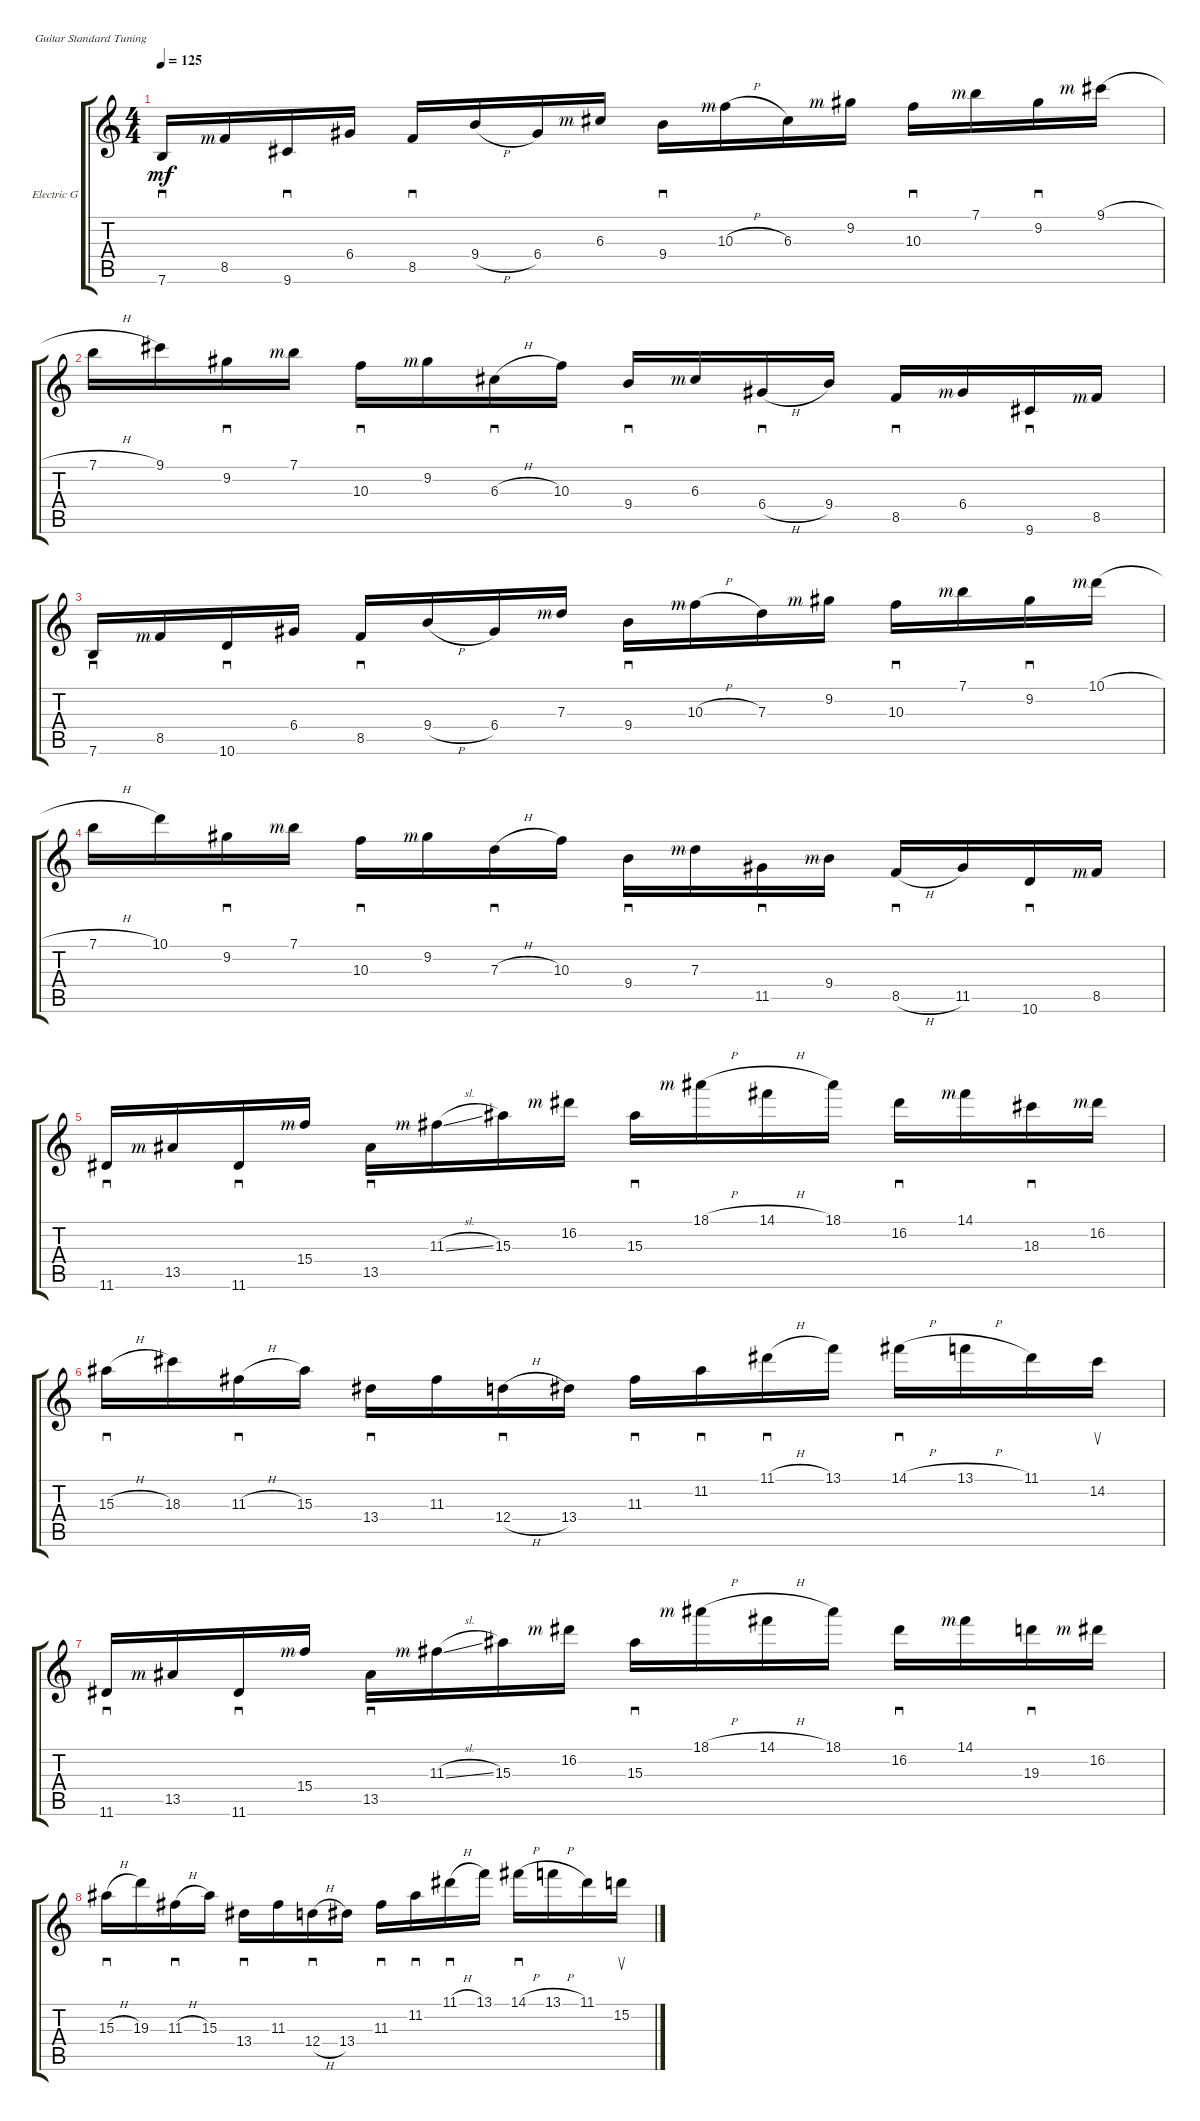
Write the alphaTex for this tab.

\defaultSystemsLayout 4
\bracketExtendMode groupsimilarinstruments
\firstSystemTrackNameOrientation horizontal
\otherSystemsTrackNameOrientation horizontal
\track ("Electric Guitar" "Electric G") {instrument distortionguitar}
\staff {score tabs}
\tuning (E4 B3 G3 D3 A2 E2)
\ts (4 4)
\tempo 125
\clef g2
\ks c
7.6.16{sd dy mf} 8.5{rf 3}.16 9.6.16{sd} 6.4.16 8.5.16{sd} 9.4{h}.16 6.4.16 6.3{rf 3}.16 9.4.16{sd} 10.3{h rf 3}.16 6.3.16 9.2{rf 3}.16 10.3.16{sd} 7.1{rf 3}.16 9.2.16{sd} 9.1{h rf 3}.16 |
7.1{h}.16 9.1.16 9.2.16{sd} 7.1{rf 3}.16 10.3.16{sd} 9.2{rf 3}.16 6.3{h}.16{sd} 10.3.16 9.4.16{sd} 6.3{rf 3}.16 6.4{h}.16{sd} 9.4.16 8.5.16{sd} 6.4{rf 3}.16 9.6.16{sd} 8.5{rf 3}.16 |
7.6.16{sd} 8.5{rf 3}.16 10.6.16{sd} 6.4.16 8.5.16{sd} 9.4{h}.16 6.4.16 7.3{rf 3}.16 9.4.16{sd} 10.3{h rf 3}.16 7.3.16 9.2{rf 3}.16 10.3.16{sd} 7.1{rf 3}.16 9.2.16{sd} 10.1{h rf 3}.16 |
7.1{h}.16 10.1.16 9.2.16{sd} 7.1{rf 3}.16 10.3.16{sd} 9.2{rf 3}.16 7.3{h}.16{sd} 10.3.16 9.4.16{sd} 7.3{rf 3}.16 11.5.16{sd} 9.4{rf 3}.16 8.5{h}.16{sd} 11.5.16 10.6.16{sd} 8.5{rf 3}.16 |
11.6.16{sd} 13.5{rf 3}.16 11.6.16{sd} 15.4{rf 3}.16 13.5.16{sd} 11.3{sl rf 3}.16 15.3.16 16.2{rf 3}.16 15.3.16{sd} 18.1{h rf 3}.16 14.1{h}.16 18.1.16 16.2.16{sd} 14.1{rf 3}.16 18.3.16{sd} 16.2{rf 3}.16 |
15.3{h}.16{sd} 18.3.16 11.3{h}.16{sd} 15.3.16 13.4.16{sd} 11.3.16 12.4{h}.16{sd} 13.4.16 11.3.16{sd} 11.2.16{sd} 11.1{h}.16{sd} 13.1.16 14.1{h}.16{sd} 13.1{h}.16 11.1.16 14.2.16{su} |
11.6.16{sd} 13.5{rf 3}.16 11.6.16{sd} 15.4{rf 3}.16 13.5.16{sd} 11.3{sl rf 3}.16 15.3.16 16.2{rf 3}.16 15.3.16{sd} 18.1{h rf 3}.16 14.1{h}.16 18.1.16 16.2.16{sd} 14.1{rf 3}.16 19.3.16{sd} 16.2{rf 3}.16 |
15.3{h}.16{sd} 19.3.16 11.3{h}.16{sd} 15.3.16 13.4.16{sd} 11.3.16 12.4{h}.16{sd} 13.4.16 11.3.16{sd} 11.2.16{sd} 11.1{h}.16{sd} 13.1.16 14.1{h}.16{sd} 13.1{h}.16 11.1.16 15.2.16{su}
